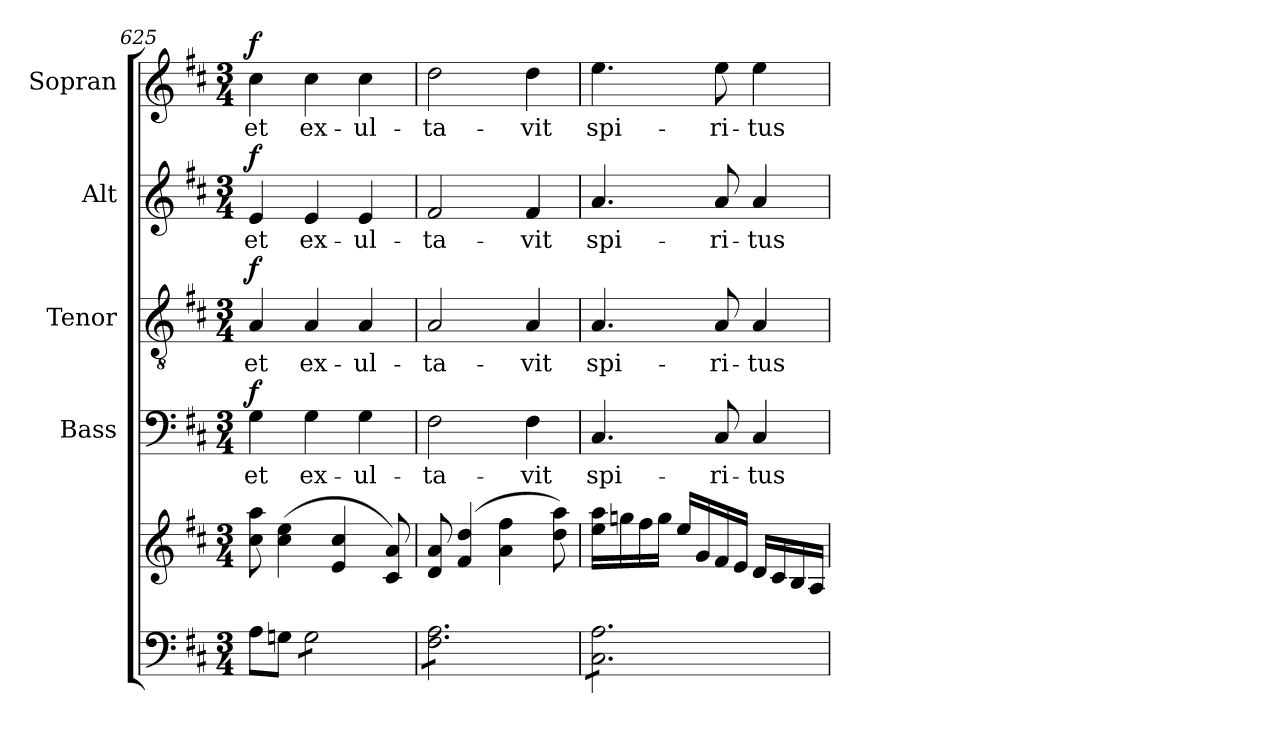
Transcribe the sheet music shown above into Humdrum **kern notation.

**kern	**kern	**kern	**text	**dynam	**kern	**text	**dynam	**kern	**text	**dynam	**kern	**text	**dynam
*part5	*part5	*part4	*part4	*part4	*part3	*part3	*part3	*part2	*part2	*part2	*part1	*part1	*part1
*staff6	*staff5	*staff4	*staff4	*staff4	*staff3	*staff3	*staff3	*staff2	*staff2	*staff2	*staff1	*staff1	*staff1
*	*	*I"Bass	*	*	*I"Tenor	*	*	*I"Alt	*	*	*I"Sopran	*	*
*	*	*I'B.	*	*	*I'T.	*	*	*I'A.	*	*	*I'S.	*	*
*clefF4	*clefG2	*clefF4	*	*	*clefGv2	*	*	*clefG2	*	*	*clefG2	*	*
*k[f#c#]	*k[f#c#]	*k[f#c#]	*	*	*k[f#c#]	*	*	*k[f#c#]	*	*	*k[f#c#]	*	*
*D:	*D:	*D:	*	*	*D:	*	*	*D:	*	*	*D:	*	*
*M3/4	*M3/4	*M3/4	*	*	*M3/4	*	*	*M3/4	*	*	*M3/4	*	*
=625	=625	=625	=625	=625	=625	=625	=625	=625	=625	=625	=625	=625	=625
!	!	!	!LO:LY:b	!LO:DY:a	!	!LO:LY:b	!LO:DY:a	!	!LO:LY:b	!LO:DY:a	!	!LO:LY:b	!LO:DY:a
8A\L	8cc#\ 8aa\	4G\	et	f	4A/	et	f	4e/	et	f	4cc#\	et	f
8Gn\J	(>4cc#\ 4ee\	.	.	.	.	.	.	.	.	.	.	.	.
!	!	!	!LO:LY:b	!	!	!LO:LY:b	!	!	!LO:LY:b	!	!	!LO:LY:b	!
*tremolo	*	*	*	*	*	*	*	*	*	*	*	*	*
8G\L	.	4G\	ex-	.	4A/	ex-	.	4e/	ex-	.	4cc#\	ex-	.
8G\	4e/ 4cc#/	.	.	.	.	.	.	.	.	.	.	.	.
!	!	!	!LO:LY:b	!	!	!LO:LY:b	!	!	!LO:LY:b	!	!	!LO:LY:b	!
8G\	.	4G\	-ul-	.	4A/	-ul-	.	4e/	-ul-	.	4cc#\	-ul-	.
8G\J	8c#/ 8a/)	.	.	.	.	.	.	.	.	.	.	.	.
!!LO:LB:g=z
=626	=626	=626	=626	=626	=626	=626	=626	=626	=626	=626	=626	=626	=626
!	!	!	!LO:LY:b	!	!	!LO:LY:b	!	!	!LO:LY:b	!	!	!LO:LY:b	!
8F#\ 8A\L	8d/ 8a/	2F#\	-ta-	.	2A/	-ta-	.	2f#/	-ta-	.	2dd\	-ta-	.
8F#\ 8A\	(4f#/ 4dd/	.	.	.	.	.	.	.	.	.	.	.	.
8F#\ 8A\	.	.	.	.	.	.	.	.	.	.	.	.	.
8F#\ 8A\	4a\ 4ff#\	.	.	.	.	.	.	.	.	.	.	.	.
!	!	!	!LO:LY:b	!	!	!LO:LY:b	!	!	!LO:LY:b	!	!	!LO:LY:b	!
8F#\ 8A\	.	4F#\	-vit	.	4A/	-vit	.	4f#/	-vit	.	4dd\	-vit	.
8F#\ 8A\J	8dd\ 8aa\)	.	.	.	.	.	.	.	.	.	.	.	.
=627	=627	=627	=627	=627	=627	=627	=627	=627	=627	=627	=627	=627	=627
!	!	!	!LO:LY:b	!	!	!LO:LY:b	!	!	!LO:LY:b	!	!	!LO:LY:b	!
8C#\ 8A\L	16ee\ 16aa\LL	4.C#/	spi-	.	4.A/	spi-	.	4.a/	spi-	.	4.ee\	spi-	.
.	16ggn\	.	.	.	.	.	.	.	.	.	.	.	.
8C#\ 8A\	16ff#\	.	.	.	.	.	.	.	.	.	.	.	.
.	16gg\JJ	.	.	.	.	.	.	.	.	.	.	.	.
8C#\ 8A\	16ee/LL	.	.	.	.	.	.	.	.	.	.	.	.
.	16g/	.	.	.	.	.	.	.	.	.	.	.	.
!	!	!	!LO:LY:b	!	!	!LO:LY:b	!	!	!LO:LY:b	!	!	!LO:LY:b	!
8C#\ 8A\	16f#/	8C#/	-ri-	.	8A/	-ri-	.	8a/	-ri-	.	8ee\	-ri-	.
.	16e/JJ	.	.	.	.	.	.	.	.	.	.	.	.
!	!	!	!LO:LY:b	!	!	!LO:LY:b	!	!	!LO:LY:b	!	!	!LO:LY:b	!
8C#\ 8A\	16d/LL	4C#/	-tus	.	4A/	-tus	.	4a/	-tus	.	4ee\	-tus	.
.	16c#/	.	.	.	.	.	.	.	.	.	.	.	.
8C#\ 8A\J	16B/	.	.	.	.	.	.	.	.	.	.	.	.
*Xtremolo	*	*	*	*	*	*	*	*	*	*	*	*	*
.	16A/JJ	.	.	.	.	.	.	.	.	.	.	.	.
=	=	=	=	=	=	=	=	=	=	=	=	=	=
*-	*-	*-	*-	*-	*-	*-	*-	*-	*-	*-	*-	*-	*-
